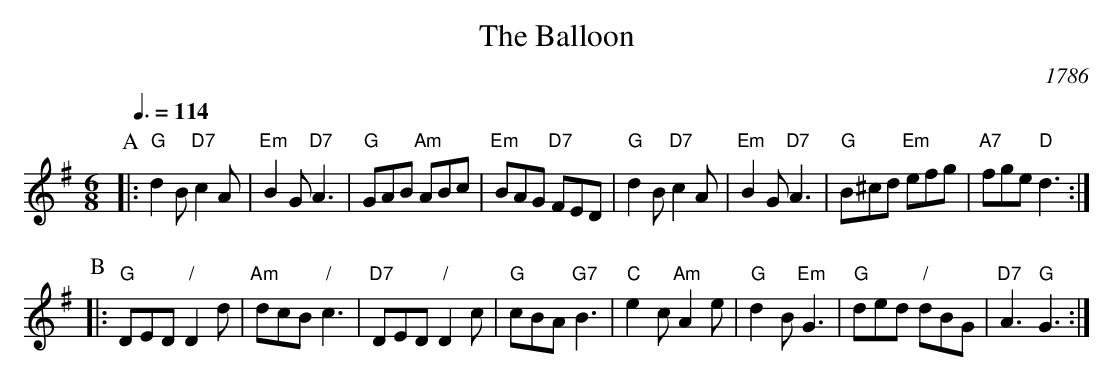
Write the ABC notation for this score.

X:1
T:The Balloon
C:1786
L:1/8
M:6/8
Q:3/8=114
K:G
P:A
|: "G"d2B "D7"c2A | "Em"B2G "D7"A3 | "G"GAB "Am"ABc | "Em"BAG "D7"FED |\
"G"d2B "D7"c2A | "Em"B2G "D7"A3 | "G"B^cd "Em"efg | "A7"fge "D"d3 :|
P:B
|: "G"DED "/"D2d | "Am"dcB "/"c3 | "D7"DED "/"D2c | "G"cBA "G7"B3 |\
"C"e2c "Am"A2e | "G"d2B "Em"G3 | "G"ded "/"dBG | "D7"A3 "G"G3 :|
